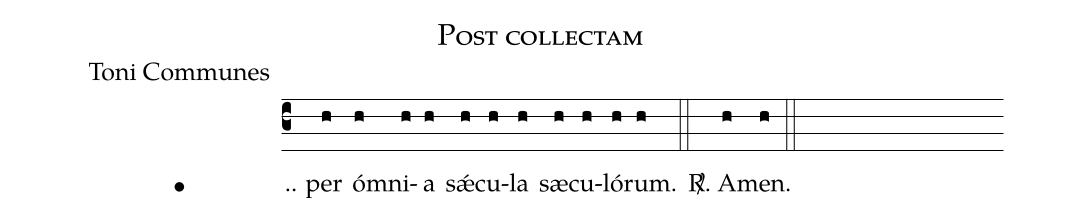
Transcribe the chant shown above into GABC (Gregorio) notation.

name:Post collectam;
office-part:Toni Communes;
%%
(c3) ... p{e}r(h) ó(h)mni(h)a(h) sǽ(h)cu(h)la(h) sæ(h)cu(h)ló(h)rum.(h) (::) <sp>R/</sp>. A(h)men.(h) (::)
